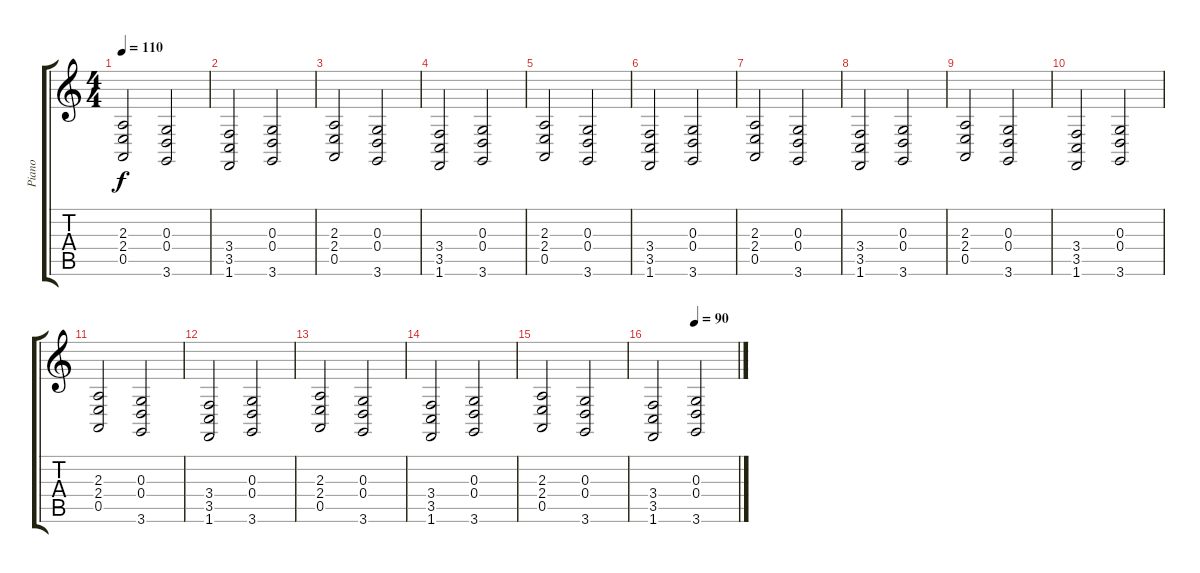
\track ("Piano" "Piano") {instrument brightacousticpiano}
\staff {score tabs}
\tuning (E4 B3 G3 D3 A2 E2) {hide}
\ts (4 4)
\tempo 110
\clef g2
\ks c
(2.3 2.4 0.5).2{dy f volume 10 instrument distortionguitar} (0.3 0.4 3.6).2 |
(3.4 3.5 1.6).2 (0.3 0.4 3.6).2 |
(2.3 2.4 0.5).2 (0.3 0.4 3.6).2 |
(3.4 3.5 1.6).2 (0.3 0.4 3.6).2 |
(2.3 2.4 0.5).2 (0.3 0.4 3.6).2 |
(3.4 3.5 1.6).2 (0.3 0.4 3.6).2 |
(2.3 2.4 0.5).2 (0.3 0.4 3.6).2 |
(3.4 3.5 1.6).2 (0.3 0.4 3.6).2 |
(2.3 2.4 0.5).2{volume 10 instrument distortionguitar} (0.3 0.4 3.6).2 |
(3.4 3.5 1.6).2 (0.3 0.4 3.6).2 |
(2.3 2.4 0.5).2 (0.3 0.4 3.6).2 |
(3.4 3.5 1.6).2 (0.3 0.4 3.6).2 |
(2.3 2.4 0.5).2 (0.3 0.4 3.6).2 |
(3.4 3.5 1.6).2 (0.3 0.4 3.6).2 |
(2.3 2.4 0.5).2 (0.3 0.4 3.6).2 |
\tempo (90 0.5)
(3.4 3.5 1.6).2 (0.3 0.4 3.6).2
